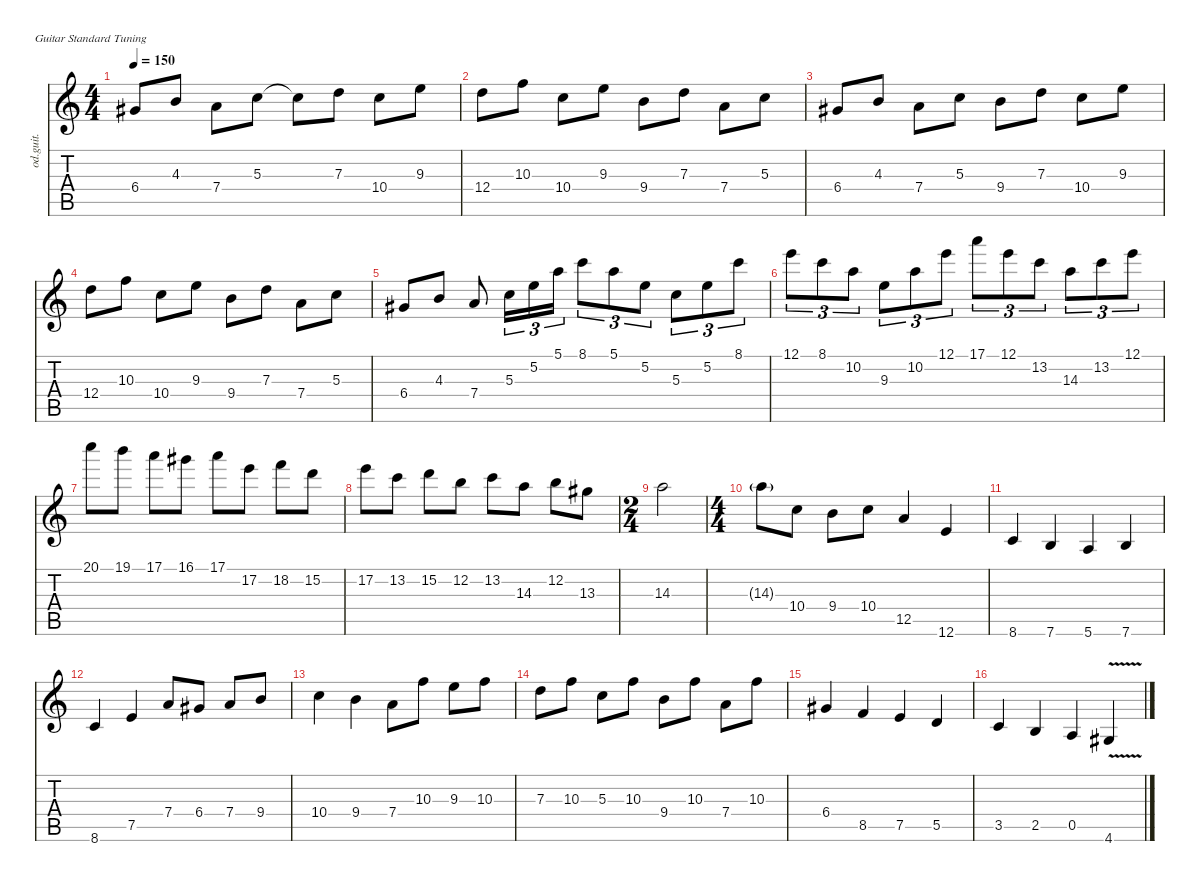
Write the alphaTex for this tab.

\defaultSystemsLayout 4
\hideDynamics
\bracketExtendMode nobrackets
\otherSystemsTrackNameOrientation horizontal
\track ("Track 2" "od.guit.") {mute instrument overdrivenguitar}
\staff {score tabs}
\tuning (E4 B3 G3 D3 A2 E2)
\ts (4 4)
\tempo 150
\clef g2
\ks c
6.4{acc #}.8{dy f} 4.3.8 7.4.8 5.3.8 5.3{t}.8 7.3.8 10.4.8 9.3.8 |
12.4.8 10.3.8 10.4.8 9.3.8 9.4.8 7.3.8 7.4.8 5.3.8 |
6.4{acc #}.8 4.3.8 7.4.8 5.3.8 9.4.8 7.3.8 10.4.8 9.3.8 |
12.4.8 10.3.8 10.4.8 9.3.8 9.4.8 7.3.8 7.4.8 5.3.8 |
6.4{acc #}.8 4.3.8 7.4.8 5.3.16{tu (3 2)} 5.2.16{tu (3 2)} 5.1.16{tu (3 2)} 8.1.8{tu (3 2)} 5.1.8{tu (3 2)} 5.2.8{tu (3 2)} 5.3.8{tu (3 2)} 5.2.8{tu (3 2)} 8.1.8{tu (3 2)} |
12.1.8{tu (3 2)} 8.1.8{tu (3 2)} 10.2.8{tu (3 2)} 9.3.8{tu (3 2)} 10.2.8{tu (3 2)} 12.1.8{tu (3 2)} 17.1.8{tu (3 2)} 12.1.8{tu (3 2)} 13.2.8{tu (3 2)} 14.3.8{tu (3 2)} 13.2.8{tu (3 2)} 12.1.8{tu (3 2)} |
20.1.8 19.1.8 17.1.8 16.1{acc #}.8 17.1.8 17.2.8 18.2.8 15.2.8 |
17.2.8 13.2.8 15.2.8 12.2.8 13.2.8 14.3.8 12.2.8 13.3{acc #}.8 |
\ts (2 4)
\beaming (8 2 2 2 2)
14.3.2 |
\ts (4 4)
\beaming (8 2 2 2 2)
14.3{g}.8{dy mf} 10.4.8{dy f} 9.4.8 10.4.8 12.5.4 12.6.4 |
8.6.4 7.6.4 5.6.4 7.6.4 |
8.6.4 7.5.4 7.4.8 6.4{acc #}.8 7.4.8 9.4.8 |
10.4.4 9.4.4 7.4.8 10.3.8 9.3.8 10.3.8 |
7.3.8 10.3.8 5.3.8 10.3.8 9.4.8 10.3.8 7.4.8 10.3.8 |
6.4{acc #}.4 8.5.4 7.5.4 5.5.4 |
3.5.4 2.5.4 0.5.4 4.6{v acc #}.4
